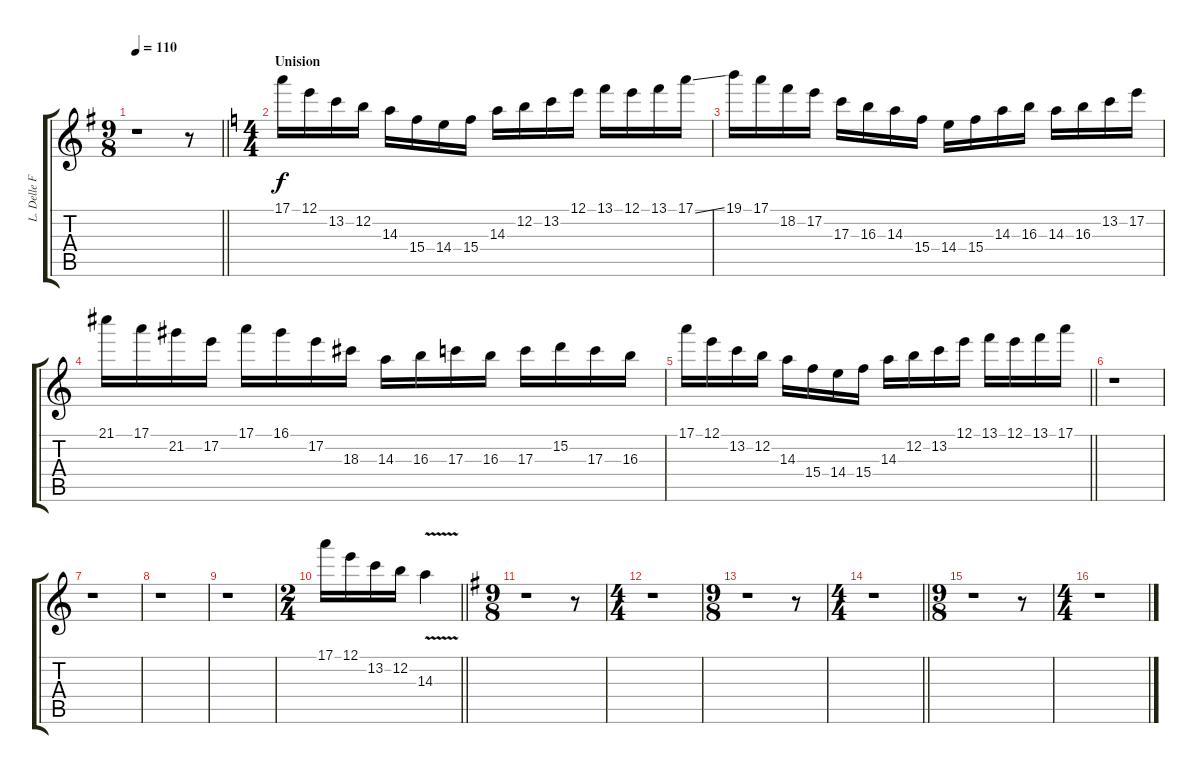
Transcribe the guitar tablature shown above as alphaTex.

\track ("L. Delle Fave (Guitar Lead)" "L. Delle F") {instrument overdrivenguitar}
\staff {score tabs}
\tuning (E4 B3 G3 D3 A2 E2) {hide}
\ts (9 8)
\tempo 110
\clef g2
\barLineRight lightlight
\ks eminor
r.1{dy f} r.8 |
\ts (4 4)
\section ("" "Unision")
\ks aminor
17.1.16{balance 3} 12.1.16 13.2.16 12.2.16 14.3.16 15.4.16 14.4.16 15.4.16 14.3.16 12.2.16 13.2.16 12.1.16 13.1.16 12.1.16 13.1.16 17.1{ss}.16 |
19.1.16 17.1.16 18.2.16 17.2.16 17.3.16 16.3.16 14.3.16 15.4.16 14.4.16 15.4.16 14.3.16 16.3.16 14.3.16 16.3.16 13.2.16 17.2.16 |
21.1.16 17.1.16 21.2.16 17.2.16 17.1.16 16.1.16 17.2.16 18.3.16 14.3.16 16.3.16 17.3.16 16.3.16 17.3.16 15.2.16 17.3.16 16.3.16 |
\barLineRight lightlight
17.1.16 12.1.16 13.2.16 12.2.16 14.3.16 15.4.16 14.4.16 15.4.16 14.3.16 12.2.16 13.2.16 12.1.16 13.1.16 12.1.16 13.1.16 17.1.16 |
r.1 |
r.1 |
r.1 |
r.1 |
\ts (2 4)
\barLineRight lightlight
17.1.16 12.1.16 13.2.16 12.2.16 14.3{v}.4 |
\ts (9 8)
\ks eminor
r.1 r.8 |
\ts (4 4)
r.1 |
\ts (9 8)
r.1 r.8 |
\ts (4 4)
\barLineRight lightlight
r.1 |
\ts (9 8)
r.1 r.8 |
\ts (4 4)
r.1
